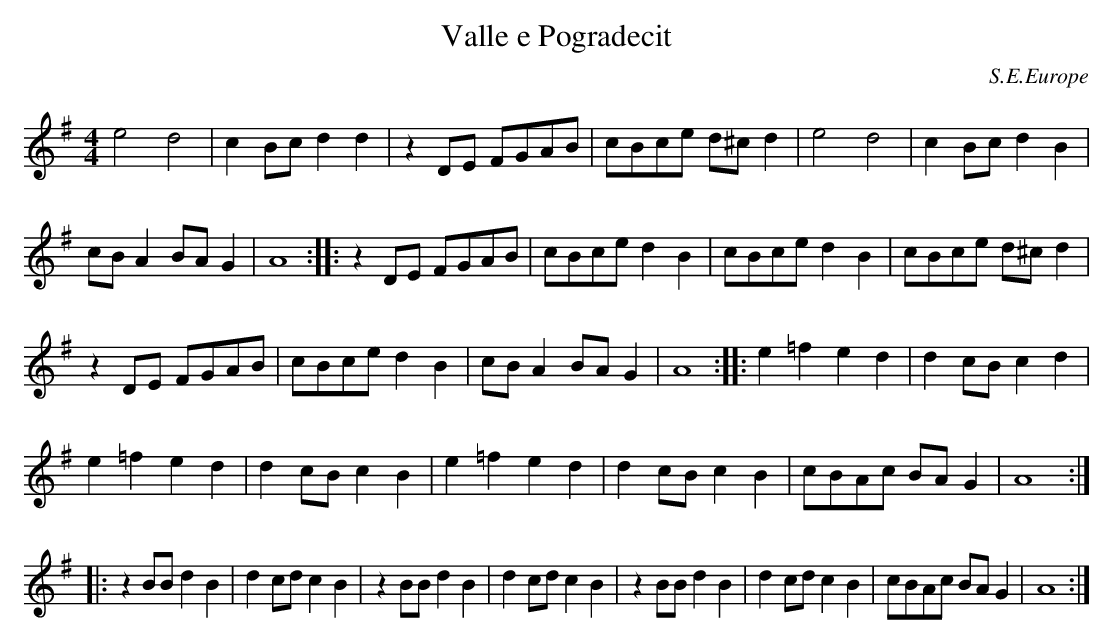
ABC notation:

X:1
T:Valle e Pogradecit
O:S.E.Europe
M:4/4
K:ADor
e4 d4|c2Bc d2d2|z2DE FGAB|cBce d^cd2|\
e4 d4|c2Bc d2B2|
cBA2 BAG2|A8::\
z2DE FGAB|cBce d2B2|cBce d2B2|cBce d^cd2|
z2DE FGAB|cBce d2B2|cBA2 BAG2|A8:: \
e2=f2 e2d2|d2cB c2d2|
e2=f2 e2d2|d2cBc2B2|\
e2=f2 e2d2|d2cB c2B2|cBAc BAG2|A8:|
|:z2BB d2B2|d2cd c2B2|z2BB d2B2|d2cd c2B2|\
z2BB d2B2|d2cd c2B2|cBAc BAG2|A8:|
